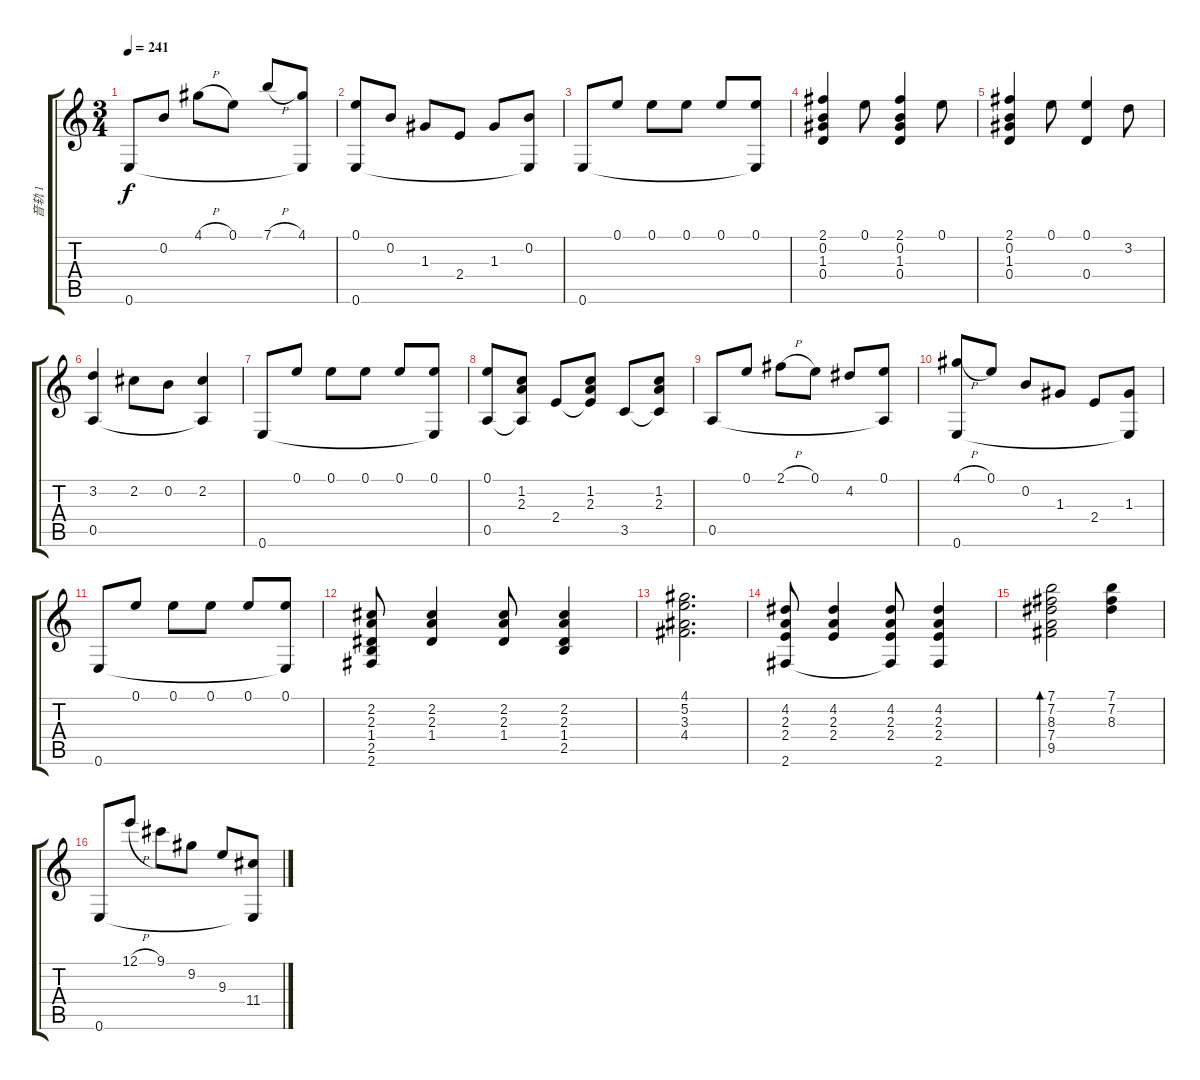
\track ("音轨 1" "音轨 1") {instrument acousticguitarnylon}
\staff {score tabs}
\tuning (E4 B3 G3 D3 A2 E2) {hide}
\ts (3 4)
\tempo 241
\clef g2
\ks c
0.6.8{dy f} 0.2.8 4.1{h}.8 0.1.8 7.1{h}.8 (4.1 0.6{t}).8 |
(0.1 0.6).8 0.2.8 1.3.8 2.4.8 1.3.8 (0.2 0.6{t}).8 |
0.6.8 0.1.8 0.1.8 0.1.8 0.1.8 (0.1 0.6{t}).8 |
(2.1 0.2 1.3 0.4).4 0.1.8 (2.1 0.2 1.3 0.4).4 0.1.8 |
(2.1 0.2 1.3 0.4).4 0.1.8 (0.1 0.4).4 3.2.8 |
(3.2 0.5).4 2.2.8 0.2.8 (2.2 0.5{t}).4 |
0.6.8 0.1.8 0.1.8 0.1.8 0.1.8 (0.1 0.6{t}).8 |
(0.1 0.5).8 (1.2 2.3 0.5{t}).8 2.4.8 (1.2 2.3 2.4{t}).8 3.5.8 (1.2 2.3 3.5{t}).8 |
0.5.8 0.1.8 2.1{h}.8 0.1.8 4.2.8 (0.1 0.5{t}).8 |
(4.1{h} 0.6).8 0.1.8 0.2.8 1.3.8 2.4.8 (1.3 0.6{t}).8 |
0.6.8 0.1.8 0.1.8 0.1.8 0.1.8 (0.1 0.6{t}).8 |
(2.2 2.3 1.4 2.5 2.6).8 (2.2 2.3 1.4).4 (2.2 2.3 1.4).8 (2.2 2.3 1.4 2.5).4 |
(4.1 5.2 3.3 4.4).2{d} |
(4.2 2.3 2.4 2.6).8 (4.2 2.3 2.4).4 (4.2 2.3 2.4 2.6{t}).8 (4.2 2.3 2.4 2.6).4 |
(7.1 7.2 8.3 7.4 9.5).2{bd 480} (7.1 7.2 8.3).4 |
0.6.8 12.1{h}.8 9.1.8 9.2.8 9.3.8 (11.4 0.6{t}).8
